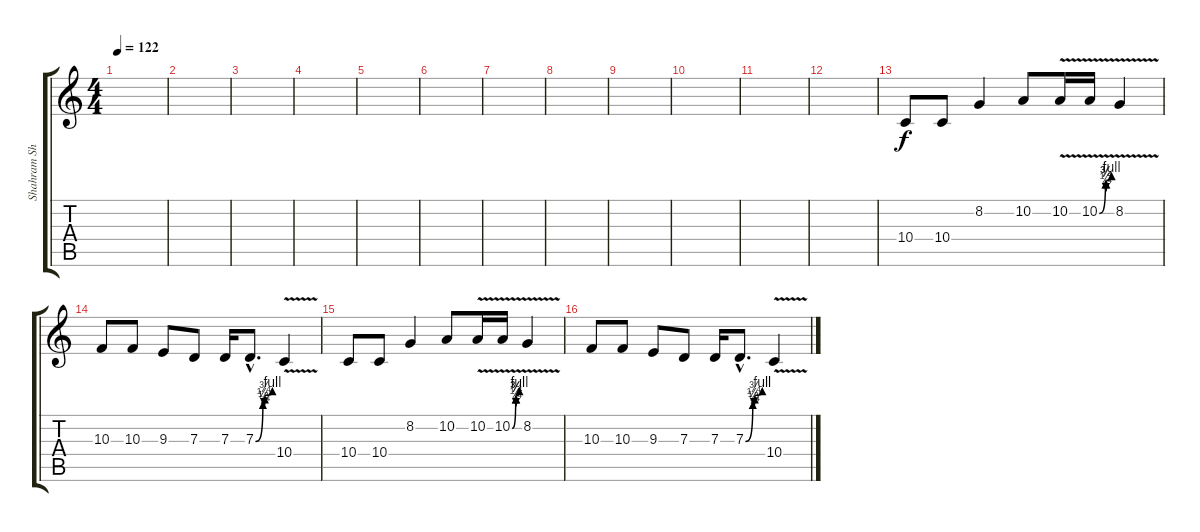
\track ("Shahram Sherbaf" "Shahram Sh") {instrument lead8bassandlead}
\staff {score tabs}
\tuning (E4 B3 G3 D3 A2 E2) {hide}
\ts (4 4)
\tempo 122
\clef g2
\ks c
|
|
|
|
|
|
|
|
|
|
|
|
10.4.8 10.4.8 8.2.4 10.2.8 10.2{v}.16 10.2{be (custom 0 0 30 3 32 1 34 3 60 4) v}.16 8.2{v}.4 |
10.3.8 10.3.8 9.3.8 7.3.8 7.3.16 7.3{be (custom 0 0 26 2 30 1 33 3 60 4) hac}.8{d} 10.4{v}.4 |
10.4.8 10.4.8 8.2.4 10.2.8 10.2{v}.16 10.2{be (custom 0 0 30 3 32 1 34 3 60 4) v}.16 8.2{v}.4 |
10.3.8 10.3.8 9.3.8 7.3.8 7.3.16 7.3{be (custom 0 0 26 2 30 1 33 3 60 4) hac}.8{d} 10.4{v}.4
